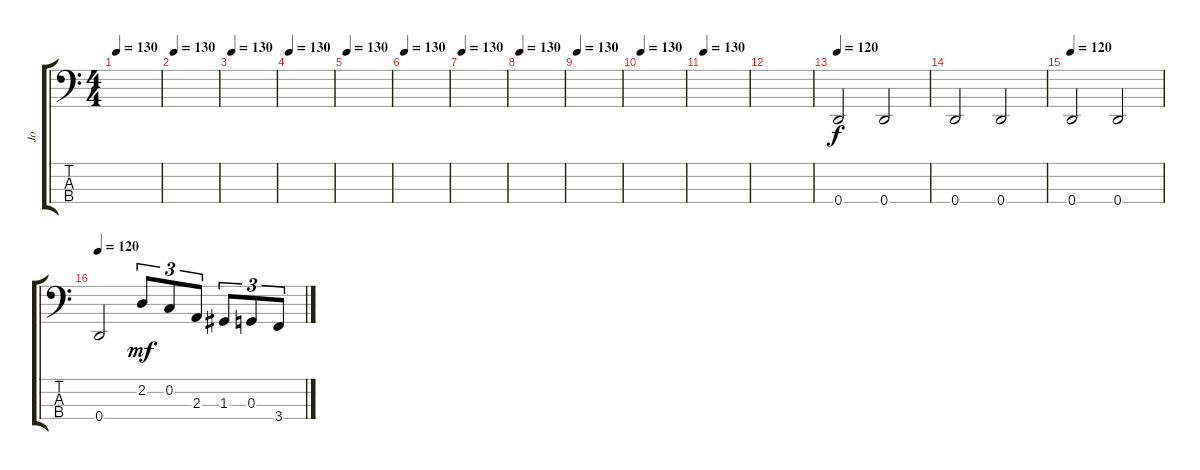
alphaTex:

\track ("Jo" "Jo") {instrument electricbassfinger}
\staff {score tabs}
\tuning (F2 C2 G1 D1) {hide}
\ts (4 4)
\tempo 130
\clef f4
\ks c
|
\tempo 130
|
\tempo 130
|
\tempo 130
|
\tempo 130
|
\tempo 130
|
\tempo 130
|
\tempo 130
|
\tempo 130
|
\tempo 130
|
\tempo 130
|
|
\tempo 120
0.4.2{volume 13} 0.4.2 |
0.4.2 0.4.2 |
\tempo 120
0.4.2 0.4.2 |
\tempo 120
0.4.2 2.2.8{tu (3 2) dy mf} 0.2.8{tu (3 2)} 2.3.8{tu (3 2)} 1.3.8{tu (3 2)} 0.3.8{tu (3 2)} 3.4.8{tu (3 2)}
